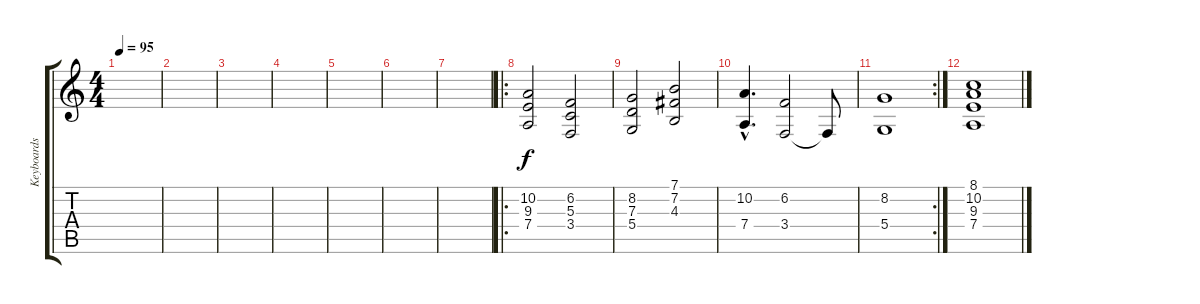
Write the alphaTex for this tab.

\track ("Keyboards 2" "Keyboards ") {instrument stringensemble1}
\staff {score tabs}
\tuning (E4 B3 G3 D3 A2 E2) {hide}
\ts (4 4)
\tempo 95
\clef g2
\ks c
|
|
|
|
|
|
|
\ro
(10.2 9.3 7.4).2 (6.2 5.3 3.4).2 |
(8.2 7.3 5.4).2 (7.1 7.2 4.3).2 |
(10.2{hac} 7.4{hac}).4{d} (6.2 3.4).2 3.4{t}.8 |
\rc 2
(8.2 5.4).1 |
(8.1 10.2 9.3 7.4).1{volume 0}
